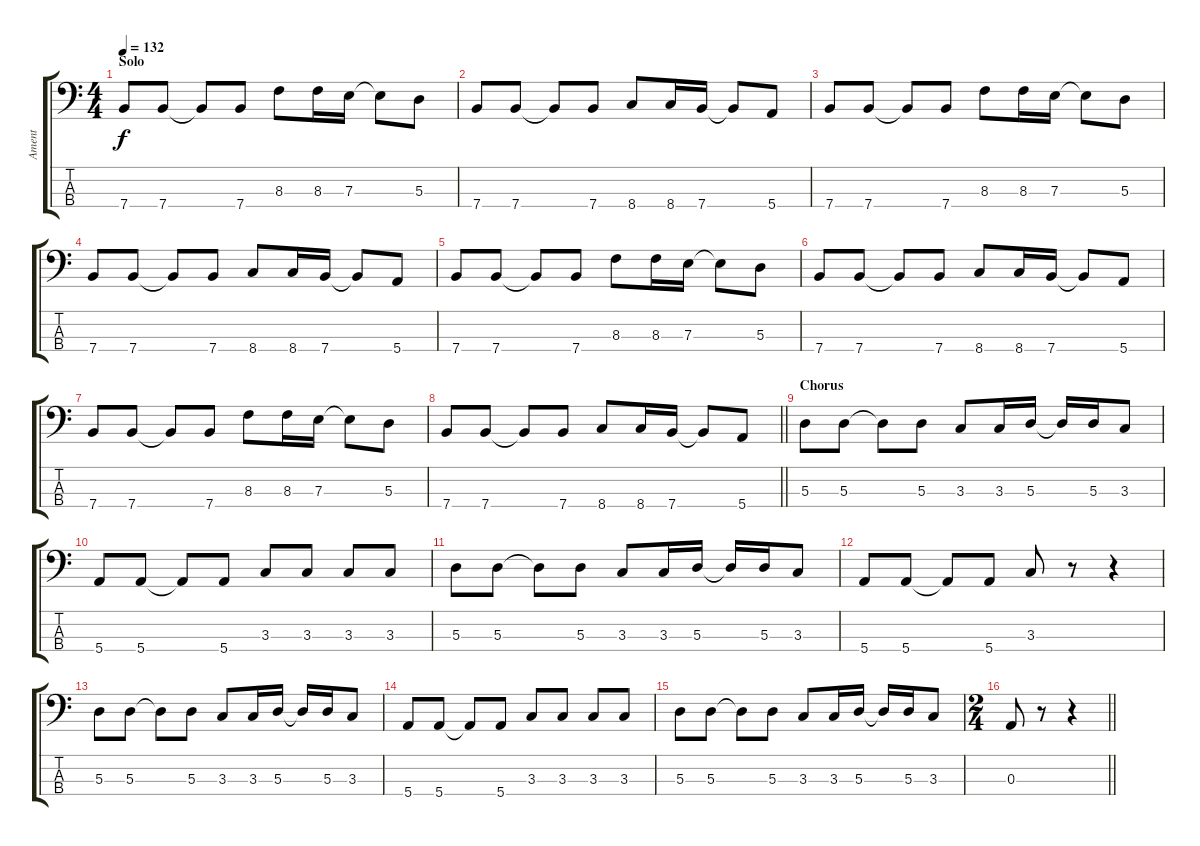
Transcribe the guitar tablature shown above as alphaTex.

\track ("Ament" "Ament") {instrument electricbassfinger}
\staff {score tabs}
\tuning (G2 D2 A1 E1) {hide}
\ts (4 4)
\section ("" "Solo")
\tempo 132
\clef f4
\ks c
7.4.8{dy f} 7.4.8 7.4{t}.8 7.4.8 8.3.8 8.3.16 7.3.16 7.3{t}.8 5.3.8 |
7.4.8 7.4.8 7.4{t}.8 7.4.8 8.4.8 8.4.16 7.4.16 7.4{t}.8 5.4.8 |
7.4.8 7.4.8 7.4{t}.8 7.4.8 8.3.8 8.3.16 7.3.16 7.3{t}.8 5.3.8 |
7.4.8 7.4.8 7.4{t}.8 7.4.8 8.4.8 8.4.16 7.4.16 7.4{t}.8 5.4.8 |
7.4.8 7.4.8 7.4{t}.8 7.4.8 8.3.8 8.3.16 7.3.16 7.3{t}.8 5.3.8 |
7.4.8 7.4.8 7.4{t}.8 7.4.8 8.4.8 8.4.16 7.4.16 7.4{t}.8 5.4.8 |
7.4.8 7.4.8 7.4{t}.8 7.4.8 8.3.8 8.3.16 7.3.16 7.3{t}.8 5.3.8 |
\barLineRight lightlight
7.4.8 7.4.8 7.4{t}.8 7.4.8 8.4.8 8.4.16 7.4.16 7.4{t}.8 5.4.8 |
\section ("" "Chorus")
5.3.8 5.3.8 5.3{t}.8 5.3.8 3.3.8 3.3.16 5.3.16 5.3{t}.16 5.3.16 3.3.8 |
5.4.8 5.4.8 5.4{t}.8 5.4.8 3.3.8 3.3.8 3.3.8 3.3.8 |
5.3.8 5.3.8 5.3{t}.8 5.3.8 3.3.8 3.3.16 5.3.16 5.3{t}.16 5.3.16 3.3.8 |
5.4.8 5.4.8 5.4{t}.8 5.4.8 3.3.8 r.8 r.4 |
5.3.8 5.3.8 5.3{t}.8 5.3.8 3.3.8 3.3.16 5.3.16 5.3{t}.16 5.3.16 3.3.8 |
5.4.8 5.4.8 5.4{t}.8 5.4.8 3.3.8 3.3.8 3.3.8 3.3.8 |
5.3.8 5.3.8 5.3{t}.8 5.3.8 3.3.8 3.3.16 5.3.16 5.3{t}.16 5.3.16 3.3.8 |
\ts (2 4)
\barLineRight lightlight
0.3.8 r.8 r.4
